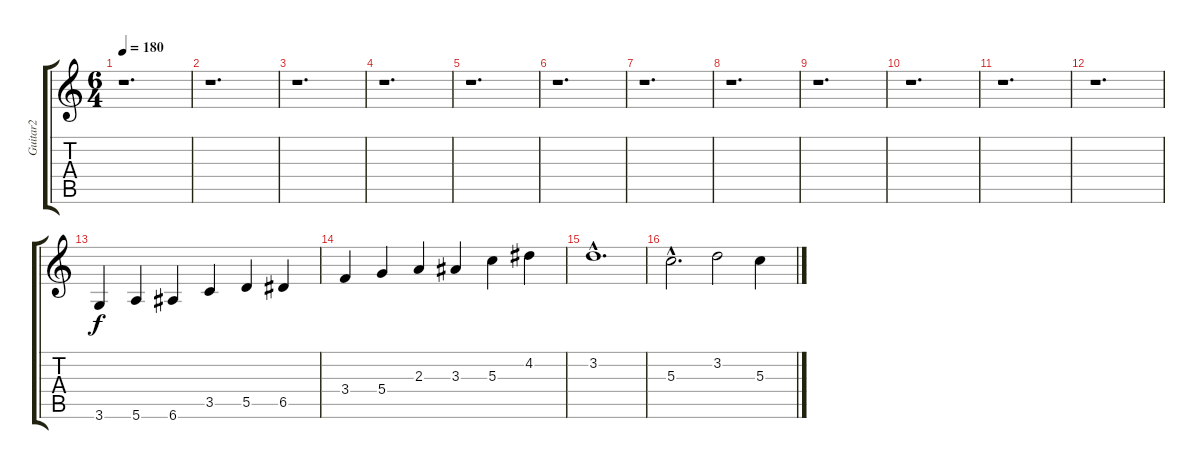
\track ("Guitar2" "Guitar2") {instrument acousticguitarnylon}
\staff {score tabs}
\tuning (E4 B3 G3 D3 A2 E2) {hide}
\ts (6 4)
\tempo 180
\clef g2
\ks c
r.1{d dy f instrument acousticguitarnylon} |
r.1{d} |
r.1{d} |
r.1{d} |
r.1{d} |
r.1{d} |
r.1{d} |
r.1{d} |
r.1{d} |
r.1{d} |
r.1{d} |
r.1{d} |
3.6.4 5.6.4 6.6.4 3.5.4 5.5.4 6.5.4 |
3.4.4 5.4.4 2.3.4 3.3.4 5.3.4 4.2.4 |
3.2{hac}.1{d} |
5.3{hac}.2{d} 3.2.2 5.3.4
